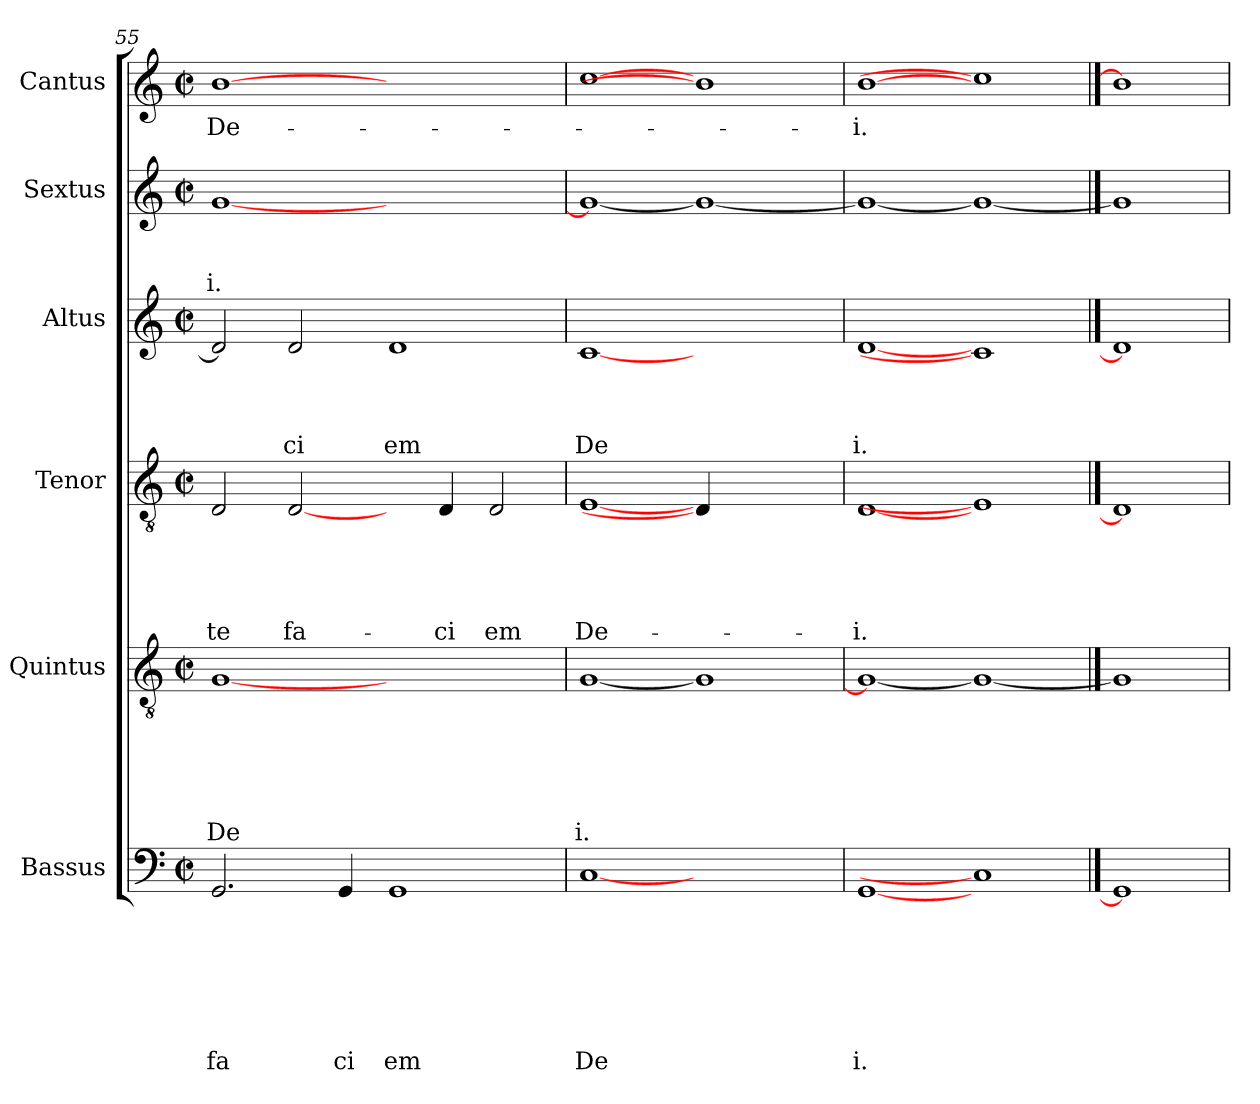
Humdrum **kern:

**kern	**text	**text	**text	**text	**text	**text	**text	**kern	**text	**text	**text	**text	**text	**text	**kern	**text	**text	**text	**text	**text	**kern	**text	**text	**text	**text	**kern	**text	**text	**text	**kern	**text
*part6	*part6	*part6	*part6	*part6	*part6	*part6	*part6	*part5	*part5	*part5	*part5	*part5	*part5	*part5	*part4	*part4	*part4	*part4	*part4	*part4	*part3	*part3	*part3	*part3	*part3	*part2	*part2	*part2	*part2	*part1	*part1
*staff6	*staff6	*staff6	*staff6	*staff6	*staff6	*staff6	*staff6	*staff5	*staff5	*staff5	*staff5	*staff5	*staff5	*staff5	*staff4	*staff4	*staff4	*staff4	*staff4	*staff4	*staff3	*staff3	*staff3	*staff3	*staff3	*staff2	*staff2	*staff2	*staff2	*staff1	*staff1
*I"Bassus	*	*	*	*	*	*	*	*I"Quintus	*	*	*	*	*	*	*I"Tenor	*	*	*	*	*	*I"Altus	*	*	*	*	*I"Sextus	*	*	*	*I"Cantus	*
*clefF4	*	*	*	*	*	*	*	*clefGv2	*	*	*	*	*	*	*clefGv2	*	*	*	*	*	*clefG2	*	*	*	*	*clefG2	*	*	*	*clefG2	*
*k[]	*	*	*	*	*	*	*	*k[]	*	*	*	*	*	*	*k[]	*	*	*	*	*	*k[]	*	*	*	*	*k[]	*	*	*	*k[]	*
*C:	*	*	*	*	*	*	*	*C:	*	*	*	*	*	*	*C:	*	*	*	*	*	*C:	*	*	*	*	*C:	*	*	*	*C:	*
*M2/2	*	*	*	*	*	*	*	*M2/2	*	*	*	*	*	*	*M2/2	*	*	*	*	*	*M2/2	*	*	*	*	*M2/2	*	*	*	*M2/2	*
*met(c|)	*	*	*	*	*	*	*	*met(c|)	*	*	*	*	*	*	*met(c|)	*	*	*	*	*	*met(c|)	*	*	*	*	*met(c|)	*	*	*	*met(c|)	*
=55	=55	=55	=55	=55	=55	=55	=55	=55	=55	=55	=55	=55	=55	=55	=55	=55	=55	=55	=55	=55	=55	=55	=55	=55	=55	=55	=55	=55	=55	=55	=55
!	!	!	!	!	!	!	!LO:LY:b	!	!	!	!	!	!	!LO:LY:b	!	!	!	!	!	!LO:LY:b	!	!	!	!	!	!	!	!	!LO:LY:b:rj	!	!LO:LY:b
2.GG/	.	.	.	.	.	.	fa	[1G	.	.	.	.	.	De	2D/	.	.	.	.	-te	2d/]	.	.	.	.	[<1g	.	.	i.	[1b	De-
!	!	!	!	!	!	!	!	!	!	!	!	!	!	!	!	!	!	!	!	!LO:LY:b	!	!	!	!	!LO:LY:b	!	!	!	!	!	!
.	.	.	.	.	.	.	.	.	.	.	.	.	.	.	[2D/	.	.	.	.	fa-	2d/	.	.	.	ci	.	.	.	.	.	.
!	!	!	!	!	!	!	!LO:LY:b	!	!	!	!	!	!	!	!	!	!	!	!	!	!	!	!	!	!	!	!	!	!	!	!
4GG/	.	.	.	.	.	.	ci	.	.	.	.	.	.	.	.	.	.	.	.	.	.	.	.	.	.	.	.	.	.	.	.
!	!	!	!	!	!	!	!LO:LY:b	!	!	!	!	!	!	!	!	!	!	!	!	!	!	!	!	!	!LO:LY:b	!	!	!	!	!	!
1GG	.	.	.	.	.	.	em	1ryy	.	.	.	.	.	.	4ryy	.	.	.	.	.	1d	.	.	.	em	1ryy	.	.	.	1ryy	.
!	!	!	!	!	!	!	!	!	!	!	!	!	!	!	!	!	!	!	!	!LO:LY:b	!	!	!	!	!	!	!	!	!	!	!
.	.	.	.	.	.	.	.	.	.	.	.	.	.	.	4D/	.	.	.	.	-ci	.	.	.	.	.	.	.	.	.	.	.
!	!	!	!	!	!	!	!	!	!	!	!	!	!	!	!	!	!	!	!	!LO:LY:b	!	!	!	!	!	!	!	!	!	!	!
.	.	.	.	.	.	.	.	.	.	.	.	.	.	.	2D/	.	.	.	.	em	.	.	.	.	.	.	.	.	.	.	.
=56	=56	=56	=56	=56	=56	=56	=56	=56	=56	=56	=56	=56	=56	=56	=56	=56	=56	=56	=56	=56	=56	=56	=56	=56	=56	=56	=56	=56	=56	=56	=56
!	!	!	!	!	!	!	!LO:LY:b	!	!	!	!	!	!	!LO:LY:b:rj	!	!	!	!	!	!LO:LY:b	!	!	!	!	!LO:LY:b	!	!	!	!	!	!
[1C	.	.	.	.	.	.	De	[<1G	.	.	.	.	.	i.	[1E	.	.	.	.	De-	[1c	.	.	.	De	1g_	.	.	.	[1cc	.
1ryy	.	.	.	.	.	.	.	1G]	.	.	.	.	.	.	4D/]	.	.	.	.	.	1ryy	.	.	.	.	1g_	.	.	.	1b]	.
.	.	.	.	.	.	.	.	.	.	.	.	.	.	.	2.ryy	.	.	.	.	.	.	.	.	.	.	.	.	.	.	.	.
=57	=57	=57	=57	=57	=57	=57	=57	=57	=57	=57	=57	=57	=57	=57	=57	=57	=57	=57	=57	=57	=57	=57	=57	=57	=57	=57	=57	=57	=57	=57	=57
!	!	!	!	!	!	!	!LO:LY:b	!	!	!	!	!	!	!	!	!	!	!	!	!LO:LY:b	!	!	!	!	!LO:LY:b	!	!	!	!	!	!LO:LY:b
[1GG	.	.	.	.	.	.	i.	1G_	.	.	.	.	.	.	[1D	.	.	.	.	-i.	[1d	.	.	.	i.	1g_	.	.	.	[1b	-i.
1C]	.	.	.	.	.	.	.	1G_	.	.	.	.	.	.	1E]	.	.	.	.	.	1c]	.	.	.	.	1g_	.	.	.	1cc]	.
==58	==58	==58	==58	==58	==58	==58	==58	==58	==58	==58	==58	==58	==58	==58	==58	==58	==58	==58	==58	==58	==58	==58	==58	==58	==58	==58	==58	==58	==58	==58	==58
1GG]	.	.	.	.	.	.	.	1G]	.	.	.	.	.	.	1D]	.	.	.	.	.	1d]	.	.	.	.	1g]	.	.	.	1b]	.
=	=	=	=	=	=	=	=	=	=	=	=	=	=	=	=	=	=	=	=	=	=	=	=	=	=	=	=	=	=	=	=
*-	*-	*-	*-	*-	*-	*-	*-	*-	*-	*-	*-	*-	*-	*-	*-	*-	*-	*-	*-	*-	*-	*-	*-	*-	*-	*-	*-	*-	*-	*-	*-
